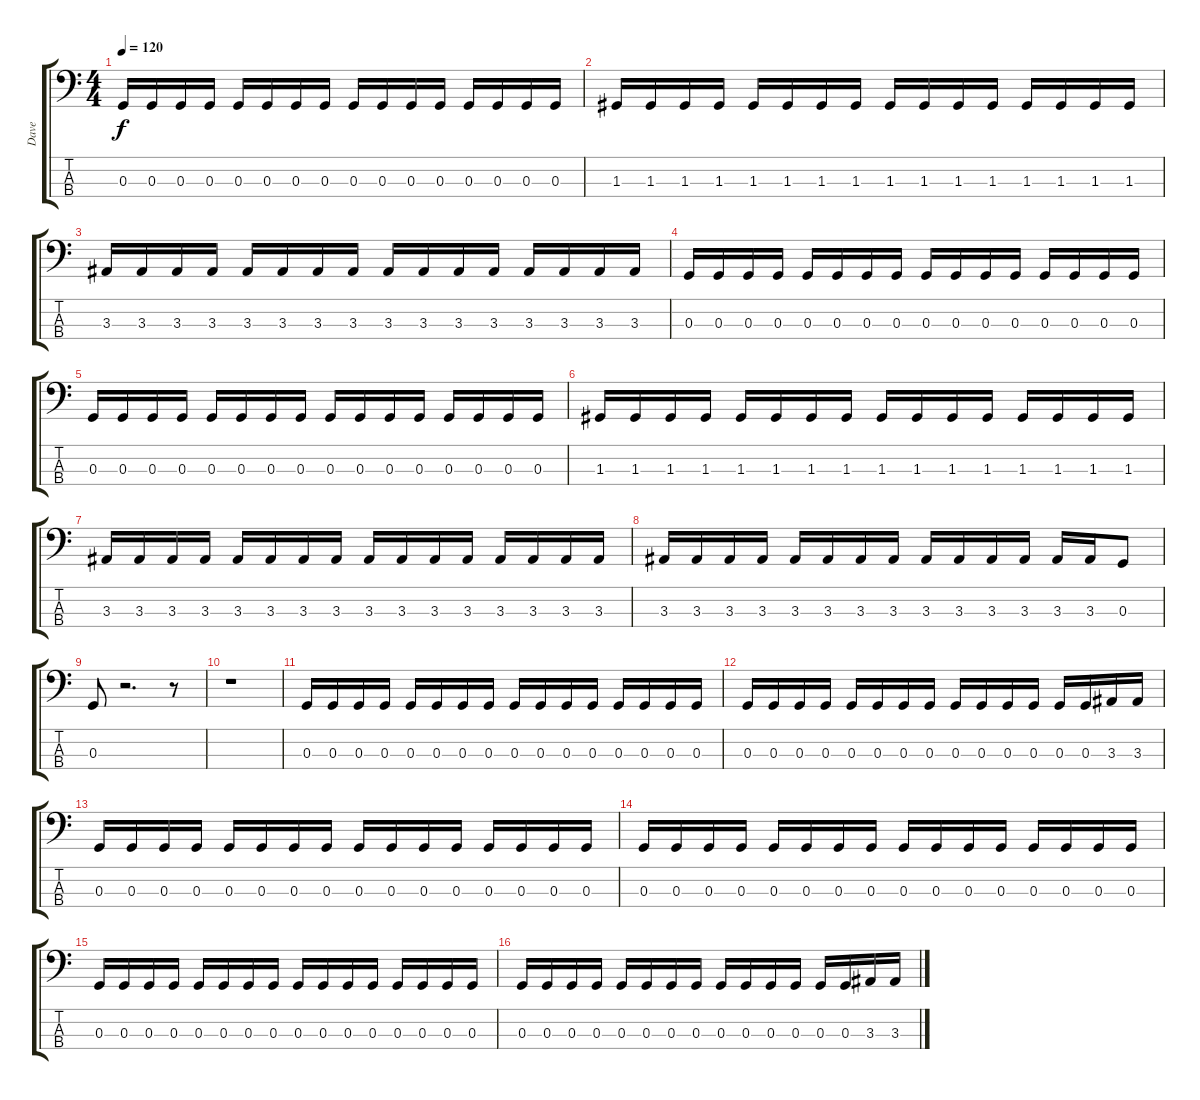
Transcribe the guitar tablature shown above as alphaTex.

\track ("Dave" "Dave") {instrument electricbasspick}
\staff {score tabs}
\tuning (F2 C2 G1 C1) {hide}
\ts (4 4)
\tempo 120
\clef f4
\ks c
0.3.16{dy f instrument electricbasspick} 0.3.16 0.3.16 0.3.16 0.3.16 0.3.16 0.3.16 0.3.16 0.3.16 0.3.16 0.3.16 0.3.16 0.3.16 0.3.16 0.3.16 0.3.16 |
1.3.16 1.3.16 1.3.16 1.3.16 1.3.16 1.3.16 1.3.16 1.3.16 1.3.16 1.3.16 1.3.16 1.3.16 1.3.16 1.3.16 1.3.16 1.3.16 |
3.3.16 3.3.16 3.3.16 3.3.16 3.3.16 3.3.16 3.3.16 3.3.16 3.3.16 3.3.16 3.3.16 3.3.16 3.3.16 3.3.16 3.3.16 3.3.16 |
0.3.16 0.3.16 0.3.16 0.3.16 0.3.16 0.3.16 0.3.16 0.3.16 0.3.16 0.3.16 0.3.16 0.3.16 0.3.16 0.3.16 0.3.16 0.3.16 |
0.3.16 0.3.16 0.3.16 0.3.16 0.3.16 0.3.16 0.3.16 0.3.16 0.3.16 0.3.16 0.3.16 0.3.16 0.3.16 0.3.16 0.3.16 0.3.16 |
1.3.16 1.3.16 1.3.16 1.3.16 1.3.16 1.3.16 1.3.16 1.3.16 1.3.16 1.3.16 1.3.16 1.3.16 1.3.16 1.3.16 1.3.16 1.3.16 |
3.3.16 3.3.16 3.3.16 3.3.16 3.3.16 3.3.16 3.3.16 3.3.16 3.3.16 3.3.16 3.3.16 3.3.16 3.3.16 3.3.16 3.3.16 3.3.16 |
3.3.16 3.3.16 3.3.16 3.3.16 3.3.16 3.3.16 3.3.16 3.3.16 3.3.16 3.3.16 3.3.16 3.3.16 3.3.16 3.3.16 0.3.8 |
0.3.8 r.2{d} r.8 |
r.1 |
0.3.16 0.3.16 0.3.16 0.3.16 0.3.16 0.3.16 0.3.16 0.3.16 0.3.16 0.3.16 0.3.16 0.3.16 0.3.16 0.3.16 0.3.16 0.3.16 |
0.3.16 0.3.16 0.3.16 0.3.16 0.3.16 0.3.16 0.3.16 0.3.16 0.3.16 0.3.16 0.3.16 0.3.16 0.3.16 0.3.16 3.3.16 3.3.16 |
0.3.16 0.3.16 0.3.16 0.3.16 0.3.16 0.3.16 0.3.16 0.3.16 0.3.16 0.3.16 0.3.16 0.3.16 0.3.16 0.3.16 0.3.16 0.3.16 |
0.3.16 0.3.16 0.3.16 0.3.16 0.3.16 0.3.16 0.3.16 0.3.16 0.3.16 0.3.16 0.3.16 0.3.16 0.3.16 0.3.16 0.3.16 0.3.16 |
0.3.16 0.3.16 0.3.16 0.3.16 0.3.16 0.3.16 0.3.16 0.3.16 0.3.16 0.3.16 0.3.16 0.3.16 0.3.16 0.3.16 0.3.16 0.3.16 |
0.3.16 0.3.16 0.3.16 0.3.16 0.3.16 0.3.16 0.3.16 0.3.16 0.3.16 0.3.16 0.3.16 0.3.16 0.3.16 0.3.16 3.3.16 3.3.16
